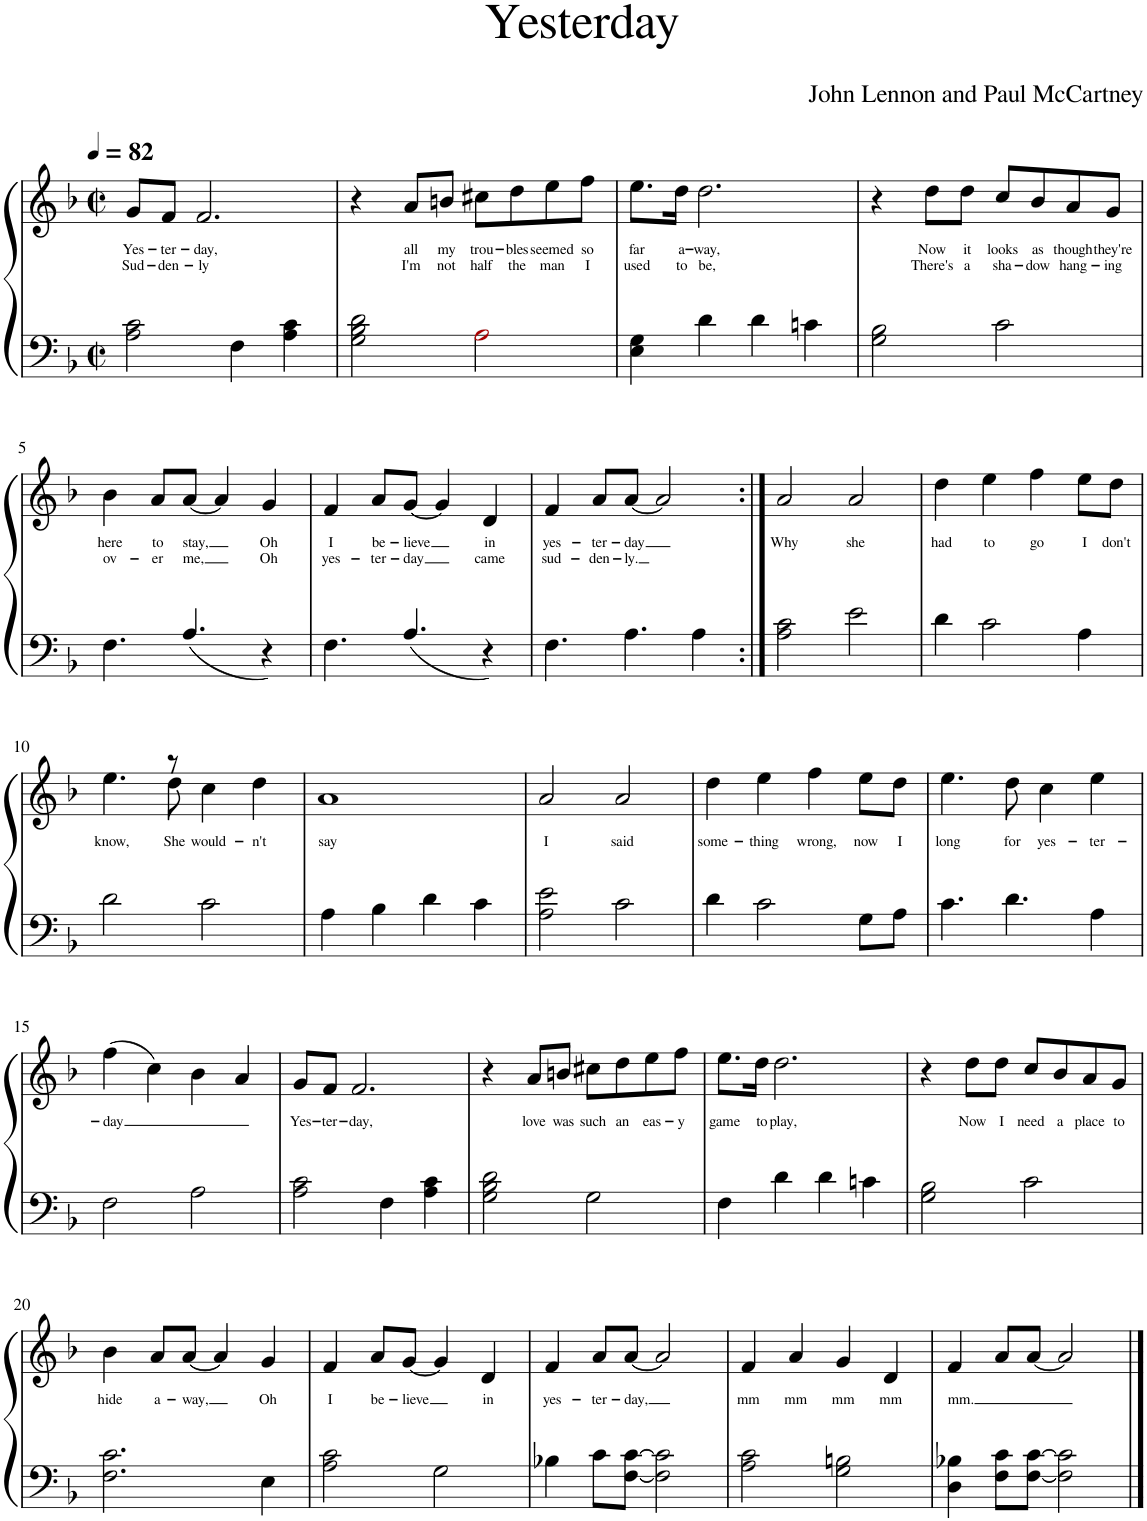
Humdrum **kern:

**kern	**kern	**text	**text
*part1	*part1	*part1	*part1
*staff2	*staff1	*staff1	*staff1
*I"Piano	*	*	*
*I'Pno.	*	*	*
*clefF4	*clefG2	*	*
*k[b-]	*k[b-]	*	*
*M2/2	*M2/2	*	*
*met(c|)	*met(c|)	*	*
*MM82	*MM82	*	*
=1	=1	=1	=1
!	!	!LO:LY:b	!LO:LY:b
2A\ 2c\	8g/L	Yes-	Sud-
!	!	!LO:LY:b	!LO:LY:b
.	8f/J	-ter-	-den-
!	!	!LO:LY:b	!LO:LY:b
.	2.f/	-day,	-ly
4F\	.	.	.
4A\ 4c\	.	.	.
=2	=2	=2	=2
2G\ 2B-\ 2d\	4r	.	.
!	!	!LO:LY:b	!LO:LY:b
.	8a/L	all	I'm
!	!	!LO:LY:b	!LO:LY:b
.	8bn/J	my	not
!	!	!LO:LY:b	!LO:LY:b
2Ai\	8cc#X\L	trou-	half
!	!	!LO:LY:b	!LO:LY:b
.	8dd\	-bles	the
!	!	!LO:LY:b	!LO:LY:b
.	8ee\	seemed	man
!	!	!LO:LY:b	!LO:LY:b
.	8ff\J	so	I
=3	=3	=3	=3
!	!	!LO:LY:b	!LO:LY:b
4E\ 4G\	8.ee\L	far	used
!	!	!LO:LY:b	!LO:LY:b
.	16dd\Jk	a-	to
!	!	!LO:LY:b	!LO:LY:b
4d\	2.dd\	-way,	be,
4d\	.	.	.
4cn\	.	.	.
=4	=4	=4	=4
2G\ 2B-\	4r	.	.
!	!	!LO:LY:b	!LO:LY:b
.	8dd\L	Now	There's
!	!	!LO:LY:b	!LO:LY:b
.	8dd\J	it	a
!	!	!LO:LY:b	!LO:LY:b
2c\	8cc/L	looks	sha-
!	!	!LO:LY:b	!LO:LY:b
.	8b-/	as	-dow
!	!	!LO:LY:b	!LO:LY:b
.	8a/	though	hang-
!	!	!LO:LY:b	!LO:LY:b
.	8g/J	they're	-ing
!!LO:LB:g=z
=5	=5	=5	=5
!	!	!LO:LY:b	!LO:LY:b
4.F\	4b-\	here	ov-
!	!	!LO:LY:b	!LO:LY:b
.	8a/L	to	-er
!	!	!LO:LY:b	!LO:LY:b
4.A/	[8a/J	stay,	me,
.	4a/]	.	.
!	!	!LO:LY:b	!LO:LY:b
4r	4g/	Oh	Oh
=6	=6	=6	=6
!	!	!LO:LY:b	!LO:LY:b
4.F\	4f/	I	yes-
!	!	!LO:LY:b	!LO:LY:b
.	8a/L	be-	-ter-
!	!	!LO:LY:b	!LO:LY:b
4.A/	[8g/J	-lieve	-day
.	4g/]	.	.
!	!	!LO:LY:b	!LO:LY:b
4r	4d/	in	came
=7	=7	=7	=7
!	!	!LO:LY:b	!LO:LY:b
4.F\	4f/	yes-	sud-
!	!	!LO:LY:b	!LO:LY:b
.	8a/L	-ter-	-den-
!	!	!LO:LY:b	!LO:LY:b
4.A\	[8a/J	-day	-ly.
.	2a/]	.	.
4A\	.	.	.
=8:|!	=8:|!	=8:|!	=8:|!
!	!	!LO:LY:b	!
2A\ 2c\	2a/	Why	.
!	!	!LO:LY:b	!
2e\	2a/	she	.
=9	=9	=9	=9
!	!	!LO:LY:b	!
4d\	4dd\	had	.
!	!	!LO:LY:b	!
2c\	4ee\	to	.
!	!	!LO:LY:b	!
.	4ff\	go	.
!	!	!LO:LY:b	!
4A\	8ee\L	I	.
!	!	!LO:LY:b	!
.	8dd\J	don't	.
!!LO:LB:g=z
=10	=10	=10	=10
!	!	!LO:LY:b	!
*	*^	*	*
2d\	4.ee\	4.ryy	know,	.
!	!	!	!LO:LY:b	!
.	8r	8dd\	She	.
!	!	!	!LO:LY:b	!
2c\	4cc\	2ryy	would-	.
!	!	!	!LO:LY:b	!
.	4dd\	.	-n't	.
*	*v	*v	*	*
=11	=11	=11	=11
!	!	!LO:LY:b	!
4A\	1a	say	.
4B-\	.	.	.
4d\	.	.	.
4c\	.	.	.
=12	=12	=12	=12
!	!	!LO:LY:b	!
2A\ 2e\	2a/	I	.
!	!	!LO:LY:b	!
2c\	2a/	said	.
=13	=13	=13	=13
!	!	!LO:LY:b	!
4d\	4dd\	some-	.
!	!	!LO:LY:b	!
2c\	4ee\	-thing	.
!	!	!LO:LY:b	!
.	4ff\	wrong,	.
!	!	!LO:LY:b	!
8G\L	8ee\L	now	.
!	!	!LO:LY:b	!
8A\J	8dd\J	I	.
=14	=14	=14	=14
!	!	!LO:LY:b	!
4.c\	4.ee\	long	.
!	!	!LO:LY:b	!
4.d\	8dd\	for	.
!	!	!LO:LY:b	!
.	4cc\	yes-	.
!	!	!LO:LY:b	!
4A\	4dd\	-ter-	.
!!LO:LB:g=z
=15	=15	=15	=15
!	!	!LO:LY:b	!
2F\	(4ff\	-day	.
.	4cc\)	.	.
2A\	4b-\	.	.
.	4a/	.	.
=16	=16	=16	=16
!	!	!LO:LY:b	!
2A\ 2c\	8g/L	Yes-	.
!	!	!LO:LY:b	!
.	8f/J	-ter-	.
!	!	!LO:LY:b	!
.	2.f/	-day,	.
4F\	.	.	.
4A\ 4c\	.	.	.
=17	=17	=17	=17
2G\ 2B-\ 2d\	4r	.	.
!	!	!LO:LY:b	!
.	8a/L	love	.
!	!	!LO:LY:b	!
.	8bn/J	was	.
!	!	!LO:LY:b	!
2G\	8cc#X\L	such	.
!	!	!LO:LY:b	!
.	8dd\	an	.
!	!	!LO:LY:b	!
.	8ee\	eas-	.
!	!	!LO:LY:b	!
.	8ff\J	-y	.
=18	=18	=18	=18
!	!	!LO:LY:b	!
4F\	8.ee\L	game	.
!	!	!LO:LY:b	!
.	16dd\Jk	to	.
!	!	!LO:LY:b	!
4d\	2.dd\	play,	.
4d\	.	.	.
4cn\	.	.	.
=19	=19	=19	=19
2G\ 2B-\	4r	.	.
!	!	!LO:LY:b	!
.	8dd\L	Now	.
!	!	!LO:LY:b	!
.	8dd\J	I	.
!	!	!LO:LY:b	!
2c\	8cc/L	need	.
!	!	!LO:LY:b	!
.	8b-/	a	.
!	!	!LO:LY:b	!
.	8a/	place	.
!	!	!LO:LY:b	!
.	8g/J	to	.
!!LO:LB:g=z
=20	=20	=20	=20
!	!	!LO:LY:b	!
2.F\ 2.c\	4b-\	hide	.
!	!	!LO:LY:b	!
.	8a/L	a-	.
!	!	!LO:LY:b	!
.	[8a/J	-way,	.
.	4a/]	.	.
!	!	!LO:LY:b	!
4E\	4g/	Oh	.
=21	=21	=21	=21
!	!	!LO:LY:b	!
2A\ 2c\	4f/	I	.
!	!	!LO:LY:b	!
.	8a/L	be-	.
!	!	!LO:LY:b	!
.	[8g/J	-lieve	.
2G\	4g/]	.	.
!	!	!LO:LY:b	!
.	4d/	in	.
=22	=22	=22	=22
!	!	!LO:LY:b	!
4B-X\	4f/	yes-	.
!	!	!LO:LY:b	!
8c\L	8a/L	-ter-	.
!	!	!LO:LY:b	!
[8F\ [8c\J	[8a/J	-day,	.
2F\] 2c\]	2a/]	.	.
=23	=23	=23	=23
!	!	!LO:LY:b	!
2A\ 2c\	4f/	mm	.
!	!	!LO:LY:b	!
.	4a/	mm	.
!	!	!LO:LY:b	!
2G\ 2Bn\	4g/	mm	.
!	!	!LO:LY:b	!
.	4d/	mm	.
=24	=24	=24	=24
!	!	!LO:LY:b	!
4D\ 4B-X\	4f/	mm.	.
8F\ 8c\L	8a/L	.	.
[8F\ [8c\J	[8a/J	.	.
2F\] 2c\]	2a/]	.	.
==	==	==	==
*-	*-	*-	*-
